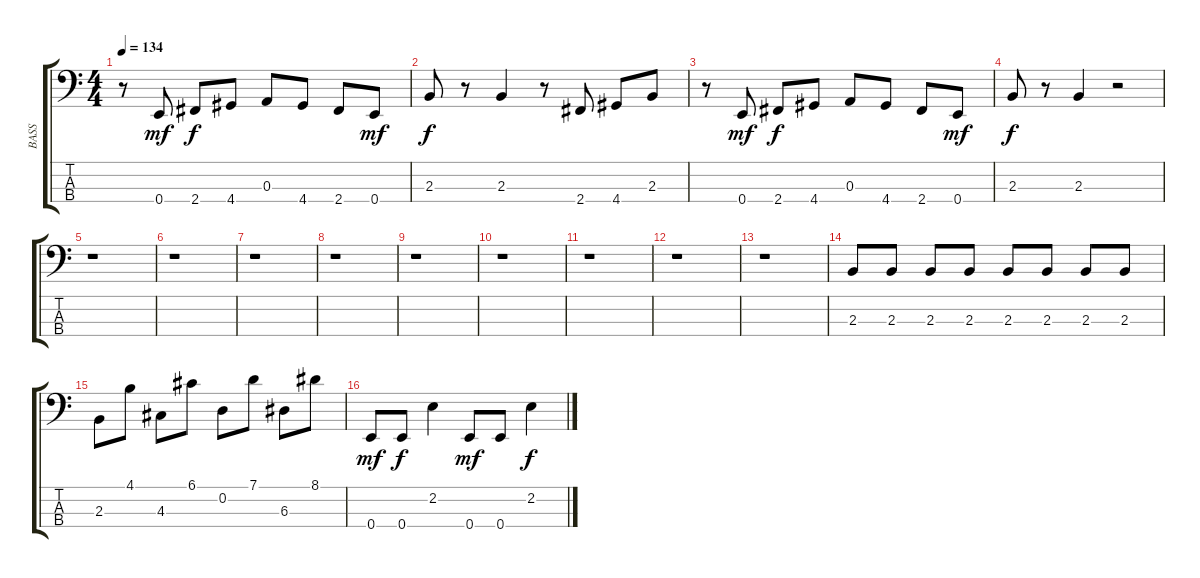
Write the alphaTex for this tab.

\track ("BASS" "BASS") {instrument acousticguitarnylon}
\staff {score tabs}
\tuning (G2 D2 A1 E1) {hide}
\ts (4 4)
\tempo 134
\clef f4
\ks c
r.8{dy f} 0.4.8{dy mf} 2.4.8{dy f} 4.4.8 0.3.8 4.4.8 2.4.8 0.4.8{dy mf} |
2.3.8{dy f} r.8 2.3.4 r.8 2.4.8 4.4.8 2.3.8 |
r.8 0.4.8{dy mf} 2.4.8{dy f} 4.4.8 0.3.8 4.4.8 2.4.8 0.4.8{dy mf} |
2.3.8{dy f} r.8 2.3.4 r.2 |
r.1 |
r.1 |
r.1 |
r.1 |
r.1 |
r.1 |
r.1 |
r.1 |
r.1 |
2.3.8 2.3.8 2.3.8 2.3.8 2.3.8 2.3.8 2.3.8 2.3.8 |
2.3.8 4.1.8 4.3.8 6.1.8 0.2.8 7.1.8 6.3.8 8.1.8 |
0.4.8{dy mf} 0.4.8{dy f} 2.2.4 0.4.8{dy mf} 0.4.8 2.2.4{dy f}
